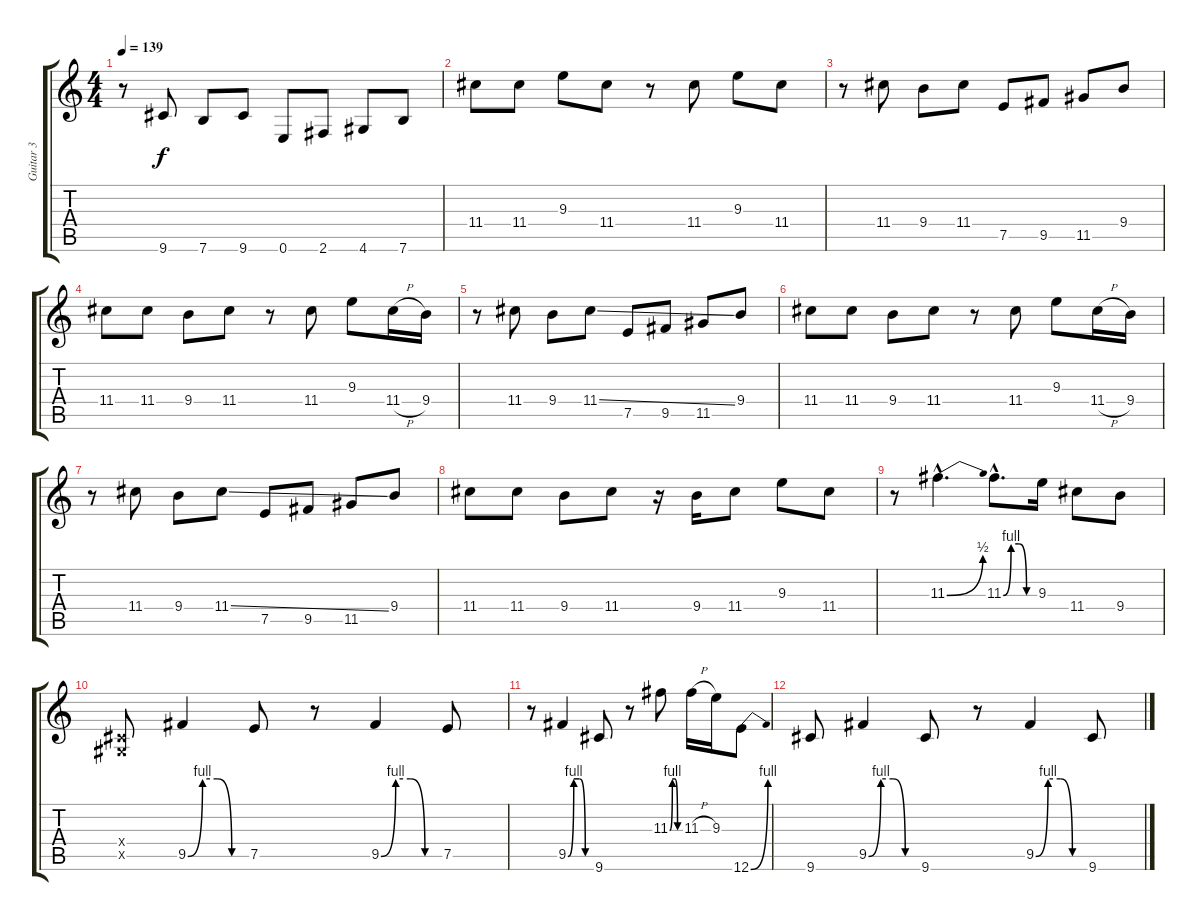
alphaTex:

\track ("Guitar 3" "Guitar 3") {instrument distortionguitar}
\staff {score tabs}
\tuning (E4 B3 G3 D3 A2 E2) {hide}
\ts (4 4)
\tempo 139
\clef g2
\ks c
r.8{dy f} 9.6.8 7.6.8 9.6.8 0.6.8 2.6.8 4.6.8 7.6.8 |
11.4.8 11.4.8 9.3.8 11.4.8 r.8 11.4.8 9.3.8 11.4.8 |
r.8 11.4.8 9.4.8 11.4.8 7.5.8 9.5.8 11.5.8 9.4.8 |
11.4.8 11.4.8 9.4.8 11.4.8 r.8 11.4.8 9.3.8 11.4{h}.16 9.4.16 |
r.8 11.4.8 9.4.8 11.4{ss}.8 7.5.8 9.5.8 11.5.8 9.4.8 |
11.4.8 11.4.8 9.4.8 11.4.8 r.8 11.4.8 9.3.8 11.4{h}.16 9.4.16 |
r.8 11.4.8 9.4.8 11.4{ss}.8 7.5.8 9.5.8 11.5.8 9.4.8 |
11.4.8 11.4.8 9.4.8 11.4.8 r.16 9.4.16 11.4.8 9.3.8 11.4.8 |
r.8 11.3{be (bend 0 0 60 2) hac}.4{d} 11.3{be (custom 0 0 15 4 30 4 45 0 60 0) hac}.8{d} 9.3.16 11.4.8 9.4.8 |
(-1.4{x} -1.5{x}).8 9.5{be (custom 0 0 15 4 30 4 45 0 60 0)}.4 7.5.8 r.8 9.5{be (custom 0 0 15 4 30 4 45 0 60 0)}.4 7.5.8 |
r.8 9.5{be (custom 0 0 15 4 30 4 45 0 60 0)}.4 9.6.8 r.8 11.3{be (custom 0 0 15 4 30 4 45 0 60 0)}.8 11.3{h}.16 9.3.16 12.6{be (bend 0 0 60 4)}.8 |
9.6.8 9.5{be (custom 0 0 15 4 30 4 45 0 60 0)}.4 9.6.8 r.8 9.5{be (custom 0 0 15 4 30 4 45 0 60 0)}.4 9.6.8
